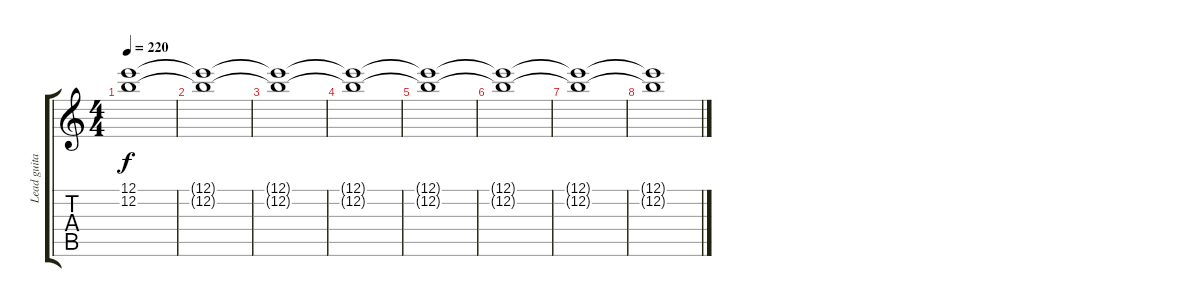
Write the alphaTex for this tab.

\track ("Lead guitar" "Lead guita") {instrument overdrivenguitar}
\staff {score tabs}
\tuning (E4 B3 G3 D3 A2 D2) {hide}
\ts (4 4)
\tempo 220
\clef g2
\ks c
(12.1{t} 12.2{t}).1{dy f} |
(12.1{t} 12.2{t}).1 |
(12.1{t} 12.2{t}).1 |
(12.1{t} 12.2{t}).1 |
(12.1{t} 12.2{t}).1{volume 2} |
(12.1{t} 12.2{t}).1 |
(12.1{t} 12.2{t}).1 |
(12.1{t} 12.2{t}).1
